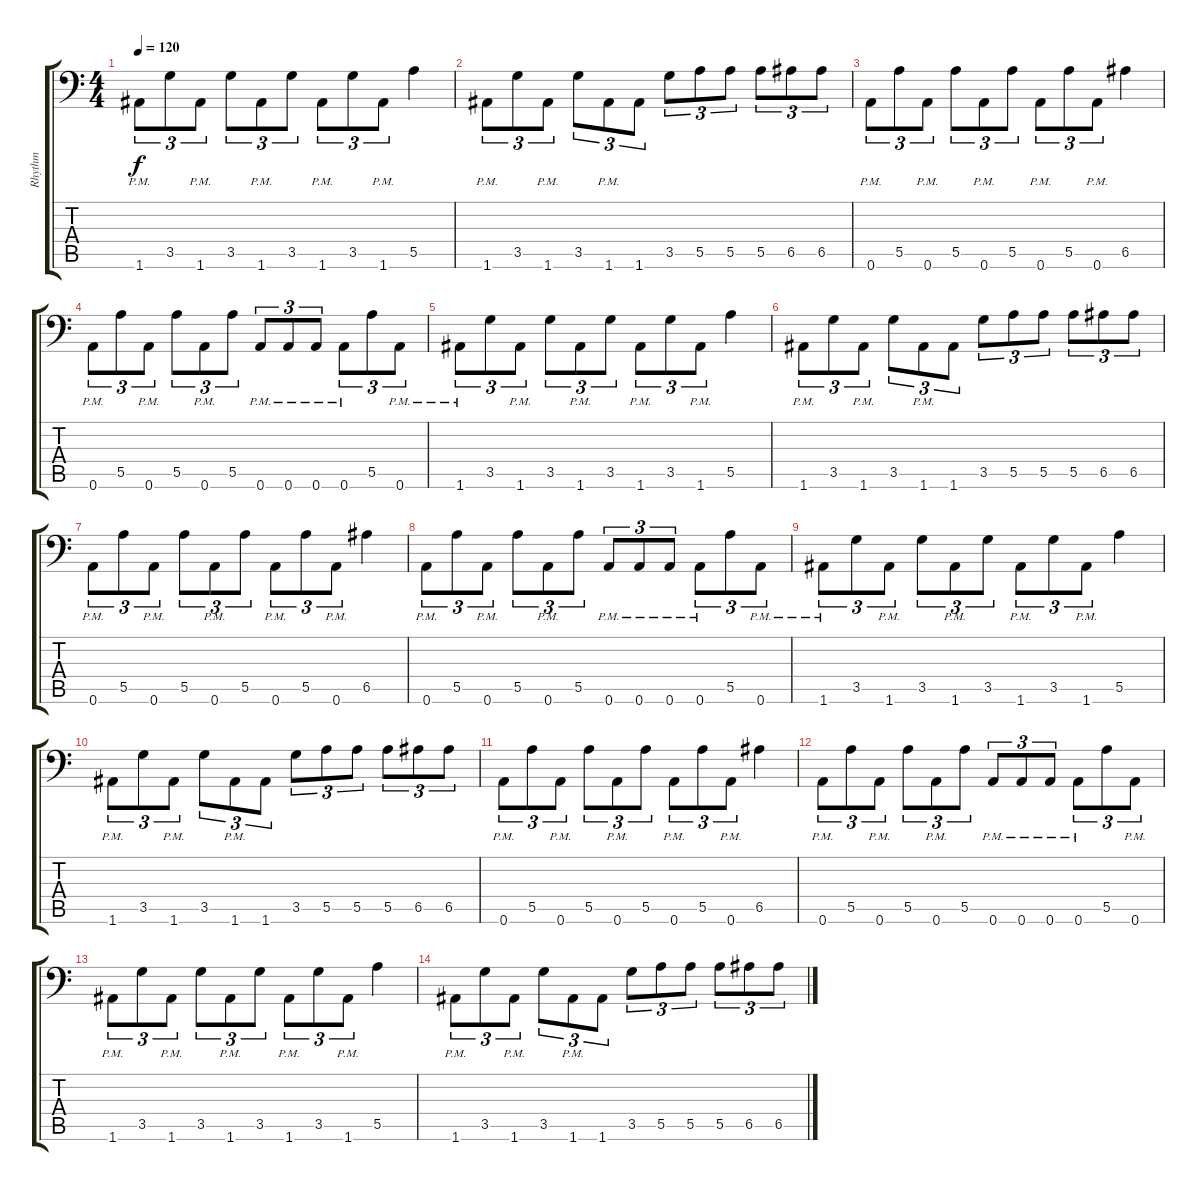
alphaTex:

\track ("Rhythm" "Rhythm") {instrument distortionguitar}
\staff {score tabs}
\tuning (B3 Gb3 D3 A2 E2 A1) {hide}
\ts (4 4)
\tempo 120
\clef f4
\ks c
1.6{pm}.8{tu (3 2) dy f} 3.5.8{tu (3 2)} 1.6{pm}.8{tu (3 2)} 3.5.8{tu (3 2)} 1.6{pm}.8{tu (3 2)} 3.5.8{tu (3 2)} 1.6{pm}.8{tu (3 2)} 3.5.8{tu (3 2)} 1.6{pm}.8{tu (3 2)} 5.5.4 |
1.6{pm}.8{tu (3 2)} 3.5.8{tu (3 2)} 1.6{pm}.8{tu (3 2)} 3.5.8{tu (3 2)} 1.6{pm}.8{tu (3 2)} 1.6.8{tu (3 2)} 3.5.8{tu (3 2)} 5.5.8{tu (3 2)} 5.5.8{tu (3 2)} 5.5.8{tu (3 2)} 6.5.8{tu (3 2)} 6.5.8{tu (3 2)} |
0.6{pm}.8{tu (3 2)} 5.5.8{tu (3 2)} 0.6{pm}.8{tu (3 2)} 5.5.8{tu (3 2)} 0.6{pm}.8{tu (3 2)} 5.5.8{tu (3 2)} 0.6{pm}.8{tu (3 2)} 5.5.8{tu (3 2)} 0.6{pm}.8{tu (3 2)} 6.5.4 |
0.6{pm}.8{tu (3 2)} 5.5.8{tu (3 2)} 0.6{pm}.8{tu (3 2)} 5.5.8{tu (3 2)} 0.6{pm}.8{tu (3 2)} 5.5.8{tu (3 2)} 0.6{pm}.8{tu (3 2)} 0.6{pm}.8{tu (3 2)} 0.6{pm}.8{tu (3 2)} 0.6{pm}.8{tu (3 2)} 5.5.8{tu (3 2)} 0.6{pm}.8{tu (3 2)} |
1.6{pm}.8{tu (3 2)} 3.5.8{tu (3 2)} 1.6{pm}.8{tu (3 2)} 3.5.8{tu (3 2)} 1.6{pm}.8{tu (3 2)} 3.5.8{tu (3 2)} 1.6{pm}.8{tu (3 2)} 3.5.8{tu (3 2)} 1.6{pm}.8{tu (3 2)} 5.5.4 |
1.6{pm}.8{tu (3 2)} 3.5.8{tu (3 2)} 1.6{pm}.8{tu (3 2)} 3.5.8{tu (3 2)} 1.6{pm}.8{tu (3 2)} 1.6.8{tu (3 2)} 3.5.8{tu (3 2)} 5.5.8{tu (3 2)} 5.5.8{tu (3 2)} 5.5.8{tu (3 2)} 6.5.8{tu (3 2)} 6.5.8{tu (3 2)} |
0.6{pm}.8{tu (3 2)} 5.5.8{tu (3 2)} 0.6{pm}.8{tu (3 2)} 5.5.8{tu (3 2)} 0.6{pm}.8{tu (3 2)} 5.5.8{tu (3 2)} 0.6{pm}.8{tu (3 2)} 5.5.8{tu (3 2)} 0.6{pm}.8{tu (3 2)} 6.5.4 |
0.6{pm}.8{tu (3 2)} 5.5.8{tu (3 2)} 0.6{pm}.8{tu (3 2)} 5.5.8{tu (3 2)} 0.6{pm}.8{tu (3 2)} 5.5.8{tu (3 2)} 0.6{pm}.8{tu (3 2)} 0.6{pm}.8{tu (3 2)} 0.6{pm}.8{tu (3 2)} 0.6{pm}.8{tu (3 2)} 5.5.8{tu (3 2)} 0.6{pm}.8{tu (3 2)} |
1.6{pm}.8{tu (3 2)} 3.5.8{tu (3 2)} 1.6{pm}.8{tu (3 2)} 3.5.8{tu (3 2)} 1.6{pm}.8{tu (3 2)} 3.5.8{tu (3 2)} 1.6{pm}.8{tu (3 2)} 3.5.8{tu (3 2)} 1.6{pm}.8{tu (3 2)} 5.5.4 |
1.6{pm}.8{tu (3 2)} 3.5.8{tu (3 2)} 1.6{pm}.8{tu (3 2)} 3.5.8{tu (3 2)} 1.6{pm}.8{tu (3 2)} 1.6.8{tu (3 2)} 3.5.8{tu (3 2)} 5.5.8{tu (3 2)} 5.5.8{tu (3 2)} 5.5.8{tu (3 2)} 6.5.8{tu (3 2)} 6.5.8{tu (3 2)} |
0.6{pm}.8{tu (3 2)} 5.5.8{tu (3 2)} 0.6{pm}.8{tu (3 2)} 5.5.8{tu (3 2)} 0.6{pm}.8{tu (3 2)} 5.5.8{tu (3 2)} 0.6{pm}.8{tu (3 2)} 5.5.8{tu (3 2)} 0.6{pm}.8{tu (3 2)} 6.5.4 |
0.6{pm}.8{tu (3 2)} 5.5.8{tu (3 2)} 0.6{pm}.8{tu (3 2)} 5.5.8{tu (3 2)} 0.6{pm}.8{tu (3 2)} 5.5.8{tu (3 2)} 0.6{pm}.8{tu (3 2)} 0.6{pm}.8{tu (3 2)} 0.6{pm}.8{tu (3 2)} 0.6{pm}.8{tu (3 2)} 5.5.8{tu (3 2)} 0.6{pm}.8{tu (3 2)} |
1.6{pm}.8{tu (3 2)} 3.5.8{tu (3 2)} 1.6{pm}.8{tu (3 2)} 3.5.8{tu (3 2)} 1.6{pm}.8{tu (3 2)} 3.5.8{tu (3 2)} 1.6{pm}.8{tu (3 2)} 3.5.8{tu (3 2)} 1.6{pm}.8{tu (3 2)} 5.5.4 |
1.6{pm}.8{tu (3 2)} 3.5.8{tu (3 2)} 1.6{pm}.8{tu (3 2)} 3.5.8{tu (3 2)} 1.6{pm}.8{tu (3 2)} 1.6.8{tu (3 2)} 3.5.8{tu (3 2)} 5.5.8{tu (3 2)} 5.5.8{tu (3 2)} 5.5.8{tu (3 2)} 6.5.8{tu (3 2)} 6.5.8{tu (3 2)}
